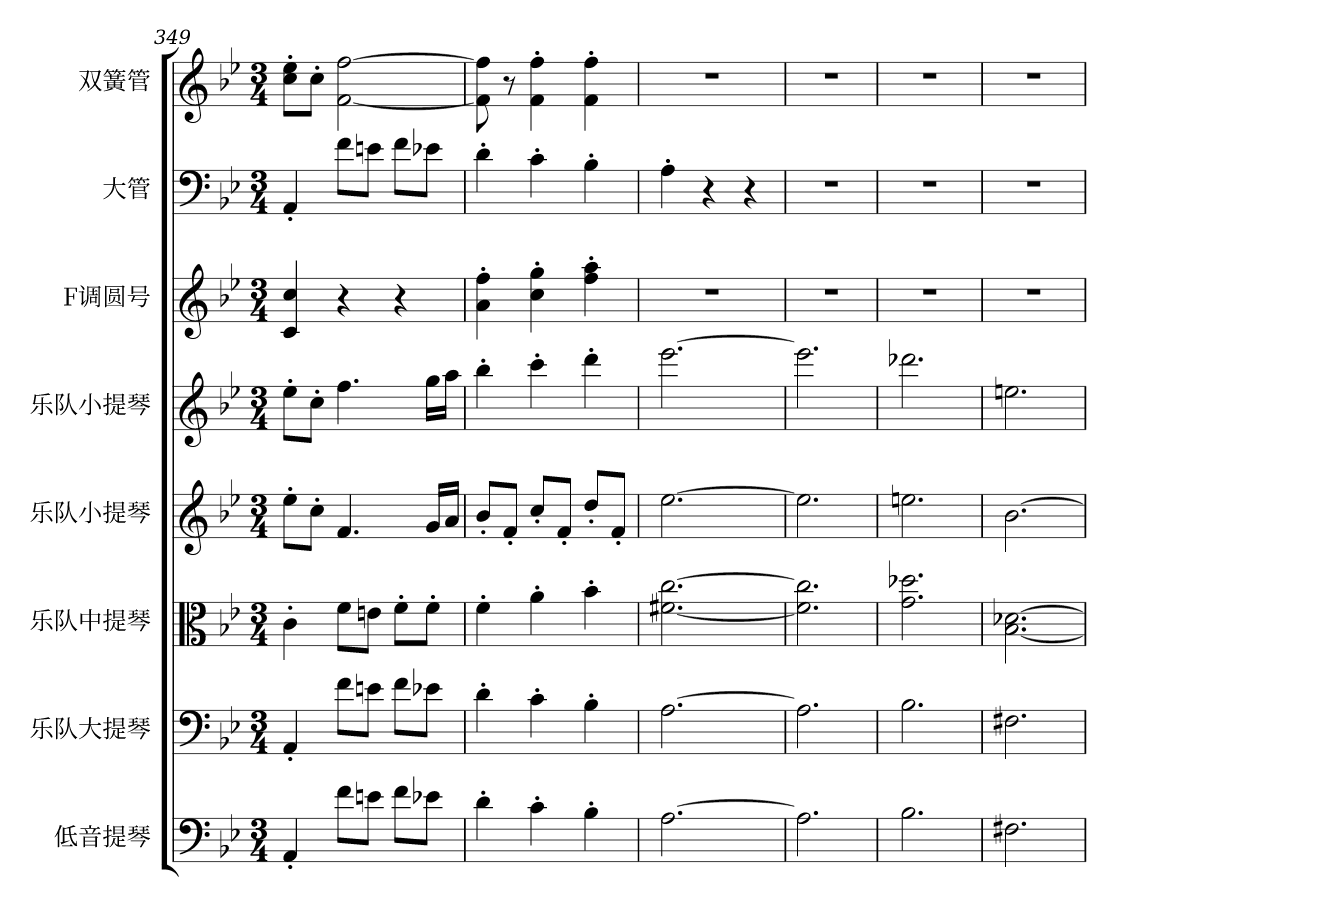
**kern	**kern	**kern	**kern	**kern	**kern	**kern	**kern
*part8	*part7	*part6	*part5	*part4	*part3	*part2	*part1
*staff8	*staff7	*staff6	*staff5	*staff4	*staff3	*staff2	*staff1
*I"低音提琴	*I"乐队大提琴	*I"乐队中提琴	*I"乐队小提琴	*I"乐队小提琴	*I"F调圆号	*I"大管	*I"双簧管
*clefF4	*clefF4	*clefC3	*clefG2	*clefG2	*clefG2	*clefF4	*clefG2
*ITrd7c12	*	*	*	*	*ITrd4c7	*	*
*k[b-e-]	*k[b-e-]	*k[b-e-]	*k[b-e-]	*k[b-e-]	*k[b-e-a-]	*k[b-e-]	*k[b-e-]
*M3/4	*M3/4	*M3/4	*M3/4	*M3/4	*M3/4	*M3/4	*M3/4
=349	=349	=349	=349	=349	=349	=349	=349
4AAA'/	4AA'/	4c'\	8ee-'\L	8ee-'\L	4F/ 4f/	4AA'/	8cc\' 8ee-\'L
.	.	.	8cc'\J	8cc'\J	.	.	8cc'\J
8F\L	8f\L	8f\L	4.f/	4.ff\	4r	8f\L	[2f\ [2ff\
8En\J	8en\J	8en\J	.	.	.	8en\J	.
8F\L	8f\L	8f'\L	.	.	4r	8f\L	.
8E-X\J	8e-X\J	8f'\J	16g/LL	16gg\LL	.	8e-X\J	.
.	.	.	16a/JJ	16aa\JJ	.	.	.
=350	=350	=350	=350	=350	=350	=350	=350
*	*	*	*	*	*	*	*MM159
4D'\	4d'\	4f'\	8b-'/L	4bb-'\	4d\' 4b-\'	4d'\	8f\] 8ff\]
.	.	.	8f'/J	.	.	.	8r
4C'\	4c'\	4a'\	8cc'/L	4ccc'\	4f\' 4cc\'	4c'\	4f\' 4ff\'
.	.	.	8f'/J	.	.	.	.
4BB-'\	4B-'\	4b-'\	8dd'/L	4ddd'\	4b-\' 4dd\'	4B-'\	4f\' 4ff\'
.	.	.	8f'/J	.	.	.	.
=351	=351	=351	=351	=351	=351	=351	=351
*	*	*	*	*	*	*	*MM165
[2.AA\	[2.A\	[2.f#X\ [2.cc\	[2.ee-\	[2.eee-\	2.r	4A'\	2.r
.	.	.	.	.	.	4r	.
.	.	.	.	.	.	4r	.
!!LO:PB:g=z
=352	=352	=352	=352	=352	=352	=352	=352
2.AA\]	2.A\]	2.f#\] 2.cc\]	2.ee-\]	2.eee-\]	2.r	2.r	2.r
=353	=353	=353	=353	=353	=353	=353	=353
2.BB-\	2.B-\	2.g\ 2.dd-X\	2.een\	2.ddd-X\	2.r	2.r	2.r
=354	=354	=354	=354	=354	=354	=354	=354
*	*	*	*	*	*	*	*MM160
2.FF#X\	2.F#X\	[2.B-\ [2.d-X\	[2.b-\	2.een\	2.r	2.r	2.r
=	=	=	=	=	=	=	=
*-	*-	*-	*-	*-	*-	*-	*-
